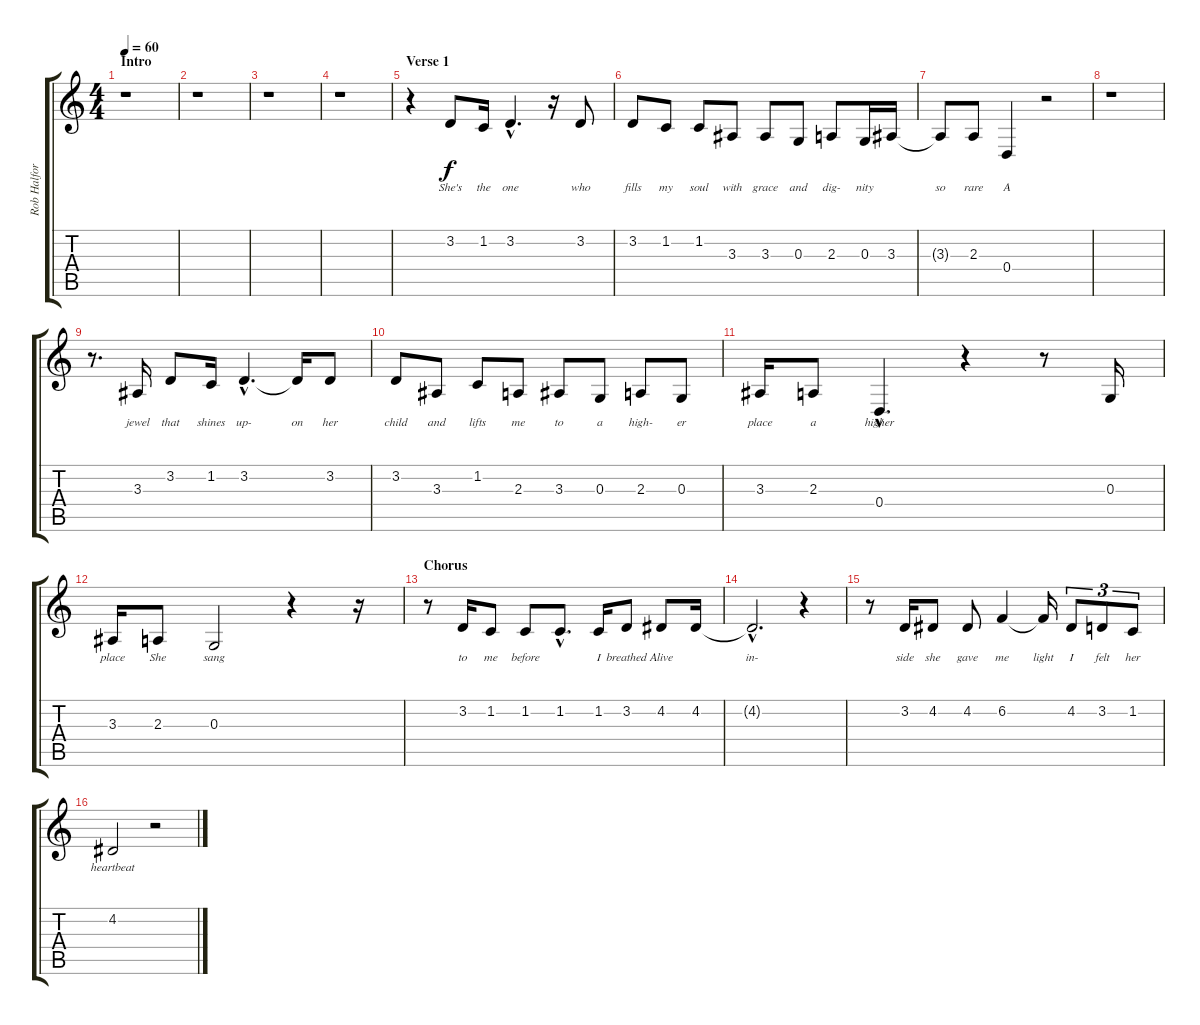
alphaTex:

\track ("Rob Halford" "Rob Halfor") {instrument altosax}
\staff {score tabs}
\tuning (E4 B3 G3 D3 A2 E2) {hide}
\ts (4 4)
\section ("" "Intro")
\tempo 60
\clef g2
\ks c
r.1{dy f instrument altosax} |
r.1 |
r.1 |
r.1 |
\section ("" "Verse 1")
r.4 3.2.8{lyrics (0 "She's") lyrics (1 "") lyrics (2 "") lyrics (3 "") lyrics (4 "")} 1.2.16{lyrics (0 "the") lyrics (1 "") lyrics (2 "") lyrics (3 "") lyrics (4 "")} 3.2{hac}.4{d lyrics (0 "one") lyrics (1 "") lyrics (2 "") lyrics (3 "") lyrics (4 "")} r.16 3.2.8{lyrics (0 "who") lyrics (1 "") lyrics (2 "") lyrics (3 "") lyrics (4 "")} |
3.2.8{lyrics (0 "fills") lyrics (1 "") lyrics (2 "") lyrics (3 "") lyrics (4 "")} 1.2.8{lyrics (0 "my") lyrics (1 "") lyrics (2 "") lyrics (3 "") lyrics (4 "")} 1.2.8{lyrics (0 "soul") lyrics (1 "") lyrics (2 "") lyrics (3 "") lyrics (4 "")} 3.3.8{lyrics (0 "with") lyrics (1 "") lyrics (2 "") lyrics (3 "") lyrics (4 "")} 3.3.8{lyrics (0 "grace") lyrics (1 "") lyrics (2 "") lyrics (3 "") lyrics (4 "")} 0.3.8{lyrics (0 "and") lyrics (1 "") lyrics (2 "") lyrics (3 "") lyrics (4 "")} 2.3.8{lyrics (0 "dig-") lyrics (1 "") lyrics (2 "") lyrics (3 "") lyrics (4 "")} 0.3.16{lyrics (0 "nity") lyrics (1 "") lyrics (2 "") lyrics (3 "") lyrics (4 "")} 3.3.16{lyrics (0 "") lyrics (1 "") lyrics (2 "") lyrics (3 "") lyrics (4 "")} |
3.3{t}.8{lyrics (0 "so") lyrics (1 "") lyrics (2 "") lyrics (3 "") lyrics (4 "")} 2.3.8{lyrics (0 "rare") lyrics (1 "") lyrics (2 "") lyrics (3 "") lyrics (4 "")} 0.4.4{lyrics (0 "A") lyrics (1 "") lyrics (2 "") lyrics (3 "") lyrics (4 "")} r.2 |
r.1 |
r.8{d} 3.3.16{lyrics (0 "jewel") lyrics (1 "") lyrics (2 "") lyrics (3 "") lyrics (4 "")} 3.2.8{lyrics (0 "that") lyrics (1 "") lyrics (2 "") lyrics (3 "") lyrics (4 "")} 1.2.16{lyrics (0 "shines") lyrics (1 "") lyrics (2 "") lyrics (3 "") lyrics (4 "")} 3.2{hac}.4{d lyrics (0 "up-") lyrics (1 "") lyrics (2 "") lyrics (3 "") lyrics (4 "")} 3.2{t}.16{lyrics (0 "on") lyrics (1 "") lyrics (2 "") lyrics (3 "") lyrics (4 "")} 3.2.8{lyrics (0 "her") lyrics (1 "") lyrics (2 "") lyrics (3 "") lyrics (4 "")} |
3.2.8{lyrics (0 "child") lyrics (1 "") lyrics (2 "") lyrics (3 "") lyrics (4 "")} 3.3.8{lyrics (0 "and") lyrics (1 "") lyrics (2 "") lyrics (3 "") lyrics (4 "")} 1.2.8{lyrics (0 "lifts") lyrics (1 "") lyrics (2 "") lyrics (3 "") lyrics (4 "")} 2.3.8{lyrics (0 "me") lyrics (1 "") lyrics (2 "") lyrics (3 "") lyrics (4 "")} 3.3.8{lyrics (0 "to") lyrics (1 "") lyrics (2 "") lyrics (3 "") lyrics (4 "")} 0.3.8{lyrics (0 "a") lyrics (1 "") lyrics (2 "") lyrics (3 "") lyrics (4 "")} 2.3.8{lyrics (0 "high-") lyrics (1 "") lyrics (2 "") lyrics (3 "") lyrics (4 "")} 0.3.8{lyrics (0 "er") lyrics (1 "") lyrics (2 "") lyrics (3 "") lyrics (4 "")} |
3.3.16{lyrics (0 "place") lyrics (1 "") lyrics (2 "") lyrics (3 "") lyrics (4 "")} 2.3.8{lyrics (0 "a") lyrics (1 "") lyrics (2 "") lyrics (3 "") lyrics (4 "")} 0.4{hac}.4{d lyrics (0 "higher") lyrics (1 "") lyrics (2 "") lyrics (3 "") lyrics (4 "")} r.4 r.8 0.3.16{lyrics (0 "") lyrics (1 "") lyrics (2 "") lyrics (3 "") lyrics (4 "")} |
3.3.16{lyrics (0 "place") lyrics (1 "") lyrics (2 "") lyrics (3 "") lyrics (4 "")} 2.3.8{lyrics (0 "She") lyrics (1 "") lyrics (2 "") lyrics (3 "") lyrics (4 "")} 0.3.2{lyrics (0 "sang") lyrics (1 "") lyrics (2 "") lyrics (3 "") lyrics (4 "")} r.4 r.16 |
\section ("" "Chorus")
r.8 3.2.16{lyrics (0 "to") lyrics (1 "") lyrics (2 "") lyrics (3 "") lyrics (4 "")} 1.2.8{lyrics (0 "me") lyrics (1 "") lyrics (2 "") lyrics (3 "") lyrics (4 "")} 1.2.8{lyrics (0 "before") lyrics (1 "") lyrics (2 "") lyrics (3 "") lyrics (4 "")} 1.2{hac}.8{d lyrics (0 "") lyrics (1 "") lyrics (2 "") lyrics (3 "") lyrics (4 "")} 1.2.16{lyrics (0 "I") lyrics (1 "") lyrics (2 "") lyrics (3 "") lyrics (4 "")} 3.2.8{lyrics (0 "breathed") lyrics (1 "") lyrics (2 "") lyrics (3 "") lyrics (4 "")} 4.2.8{lyrics (0 "Alive") lyrics (1 "") lyrics (2 "") lyrics (3 "") lyrics (4 "")} 4.2.16{lyrics (0 "") lyrics (1 "") lyrics (2 "") lyrics (3 "") lyrics (4 "")} |
4.2{hac t}.2{d lyrics (0 "in-") lyrics (1 "") lyrics (2 "") lyrics (3 "") lyrics (4 "")} r.4 |
r.8 3.2.16{lyrics (0 "side") lyrics (1 "") lyrics (2 "") lyrics (3 "") lyrics (4 "")} 4.2.8{lyrics (0 "she") lyrics (1 "") lyrics (2 "") lyrics (3 "") lyrics (4 "")} 4.2.8{lyrics (0 "gave") lyrics (1 "") lyrics (2 "") lyrics (3 "") lyrics (4 "")} 6.2.4{lyrics (0 "me") lyrics (1 "") lyrics (2 "") lyrics (3 "") lyrics (4 "")} 6.2{t}.16{lyrics (0 "light") lyrics (1 "") lyrics (2 "") lyrics (3 "") lyrics (4 "")} 4.2.8{tu (3 2) lyrics (0 "I") lyrics (1 "") lyrics (2 "") lyrics (3 "") lyrics (4 "")} 3.2.8{tu (3 2) lyrics (0 "felt") lyrics (1 "") lyrics (2 "") lyrics (3 "") lyrics (4 "")} 1.2.8{tu (3 2) lyrics (0 "her") lyrics (1 "") lyrics (2 "") lyrics (3 "") lyrics (4 "")} |
4.2.2{lyrics (0 "heartbeat") lyrics (1 "") lyrics (2 "") lyrics (3 "") lyrics (4 "")} r.2
